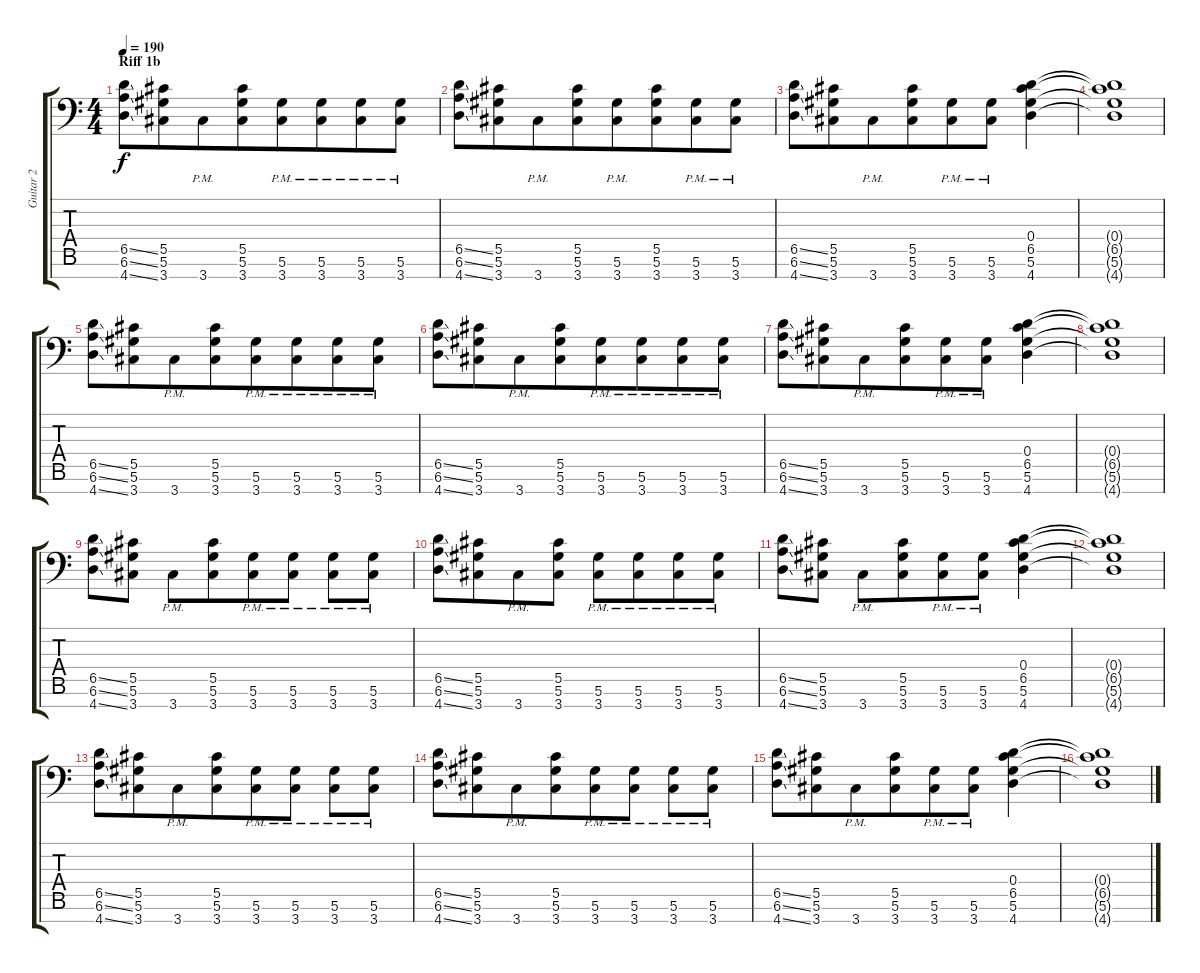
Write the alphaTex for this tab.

\track ("Guitar 2" "Guitar 2") {instrument distortionguitar}
\staff {score tabs}
\tuning (Eb4 Bb3 Gb3 Db3 Ab2 Eb2 Bb1) {hide}
\ts (4 4)
\section ("" "Riff 1b")
\tempo 190
\clef f4
\ks c
(6.5{ss} 6.6{ss} 4.7{ss}).8{dy f beam merge} (5.5 5.6 3.7).8{beam merge} 3.7{pm}.8 (5.5 5.6 3.7).8{beam merge} (5.6{pm} 3.7{pm}).8{beam merge} (5.6{pm} 3.7{pm}).8{beam merge} (5.6{pm} 3.7{pm}).8{beam merge} (5.6{pm} 3.7{pm}).8 |
(6.5{ss} 6.6{ss} 4.7{ss}).8 (5.5 5.6 3.7).8{beam merge} 3.7{pm}.8 (5.5 5.6 3.7).8{beam merge} (5.6{pm} 3.7{pm}).8{beam merge} (5.5 5.6 3.7).8{beam merge} (5.6{pm} 3.7{pm}).8{beam merge} (5.6{pm} 3.7{pm}).8 |
(6.5{ss} 6.6{ss} 4.7{ss}).8{beam merge} (5.5 5.6 3.7).8{beam merge} 3.7{pm}.8 (5.5 5.6 3.7).8{beam merge} (5.6{pm} 3.7{pm}).8{beam merge} (5.6{pm} 3.7{pm}).8{beam merge} (0.4 6.5 5.6 4.7).4 |
(0.4{t} 6.5{t} 5.6{t} 4.7{t}).1 |
(6.5{ss} 6.6{ss} 4.7{ss}).8{beam merge} (5.5 5.6 3.7).8{beam merge} 3.7{pm}.8 (5.5 5.6 3.7).8{beam merge} (5.6{pm} 3.7{pm}).8{beam merge} (5.6{pm} 3.7{pm}).8{beam merge} (5.6{pm} 3.7{pm}).8{beam merge} (5.6{pm} 3.7{pm}).8 |
(6.5{ss} 6.6{ss} 4.7{ss}).8 (5.5 5.6 3.7).8{beam merge} 3.7{pm}.8{beam merge} (5.5 5.6 3.7).8{beam merge} (5.6{pm} 3.7{pm}).8{beam merge} (5.6{pm} 3.7{pm}).8{beam merge} (5.6{pm} 3.7{pm}).8 (5.6{pm} 3.7{pm}).8 |
(6.5{ss} 6.6{ss} 4.7{ss}).8{beam merge} (5.5 5.6 3.7).8{beam merge} 3.7{pm}.8{beam merge} (5.5 5.6 3.7).8{beam merge} (5.6{pm} 3.7{pm}).8{beam merge} (5.6{pm} 3.7{pm}).8 (0.4 6.5 5.6 4.7).4 |
(0.4{t} 6.5{t} 5.6{t} 4.7{t}).1 |
(6.5{ss} 6.6{ss} 4.7{ss}).8{beam merge} (5.5 5.6 3.7).8 3.7{pm}.8{beam merge} (5.5 5.6 3.7).8{beam merge} (5.6{pm} 3.7{pm}).8{beam merge} (5.6{pm} 3.7{pm}).8 (5.6{pm} 3.7{pm}).8{beam merge} (5.6{pm} 3.7{pm}).8 |
(6.5{ss} 6.6{ss} 4.7{ss}).8{beam merge} (5.5 5.6 3.7).8{beam merge} 3.7{pm}.8 (5.5 5.6 3.7).8 (5.6{pm} 3.7{pm}).8{beam merge} (5.6{pm} 3.7{pm}).8{beam merge} (5.6{pm} 3.7{pm}).8{beam merge} (5.6{pm} 3.7{pm}).8 |
(6.5{ss} 6.6{ss} 4.7{ss}).8{beam merge} (5.5 5.6 3.7).8 3.7{pm}.8{beam merge} (5.5 5.6 3.7).8{beam merge} (5.6{pm} 3.7{pm}).8{beam merge} (5.6{pm} 3.7{pm}).8{beam merge} (0.4 6.5 5.6 4.7).4 |
(0.4{t} 6.5{t} 5.6{t} 4.7{t}).1 |
(6.5{ss} 6.6{ss} 4.7{ss}).8 (5.5 5.6 3.7).8{beam merge} 3.7{pm}.8 (5.5 5.6 3.7).8{beam merge} (5.6{pm} 3.7{pm}).8{beam merge} (5.6{pm} 3.7{pm}).8 (5.6{pm} 3.7{pm}).8{beam merge} (5.6{pm} 3.7{pm}).8 |
(6.5{ss} 6.6{ss} 4.7{ss}).8{beam merge} (5.5 5.6 3.7).8{beam merge} 3.7{pm}.8 (5.5 5.6 3.7).8{beam merge} (5.6{pm} 3.7{pm}).8{beam merge} (5.6{pm} 3.7{pm}).8 (5.6{pm} 3.7{pm}).8{beam merge} (5.6{pm} 3.7{pm}).8 |
(6.5{ss} 6.6{ss} 4.7{ss}).8{beam merge} (5.5 5.6 3.7).8{beam merge} 3.7{pm}.8{beam merge} (5.5 5.6 3.7).8{beam merge} (5.6{pm} 3.7{pm}).8 (5.6{pm} 3.7{pm}).8{beam merge} (0.4 6.5 5.6 4.7).4 |
(0.4{t} 6.5{t} 5.6{t} 4.7{t}).1
